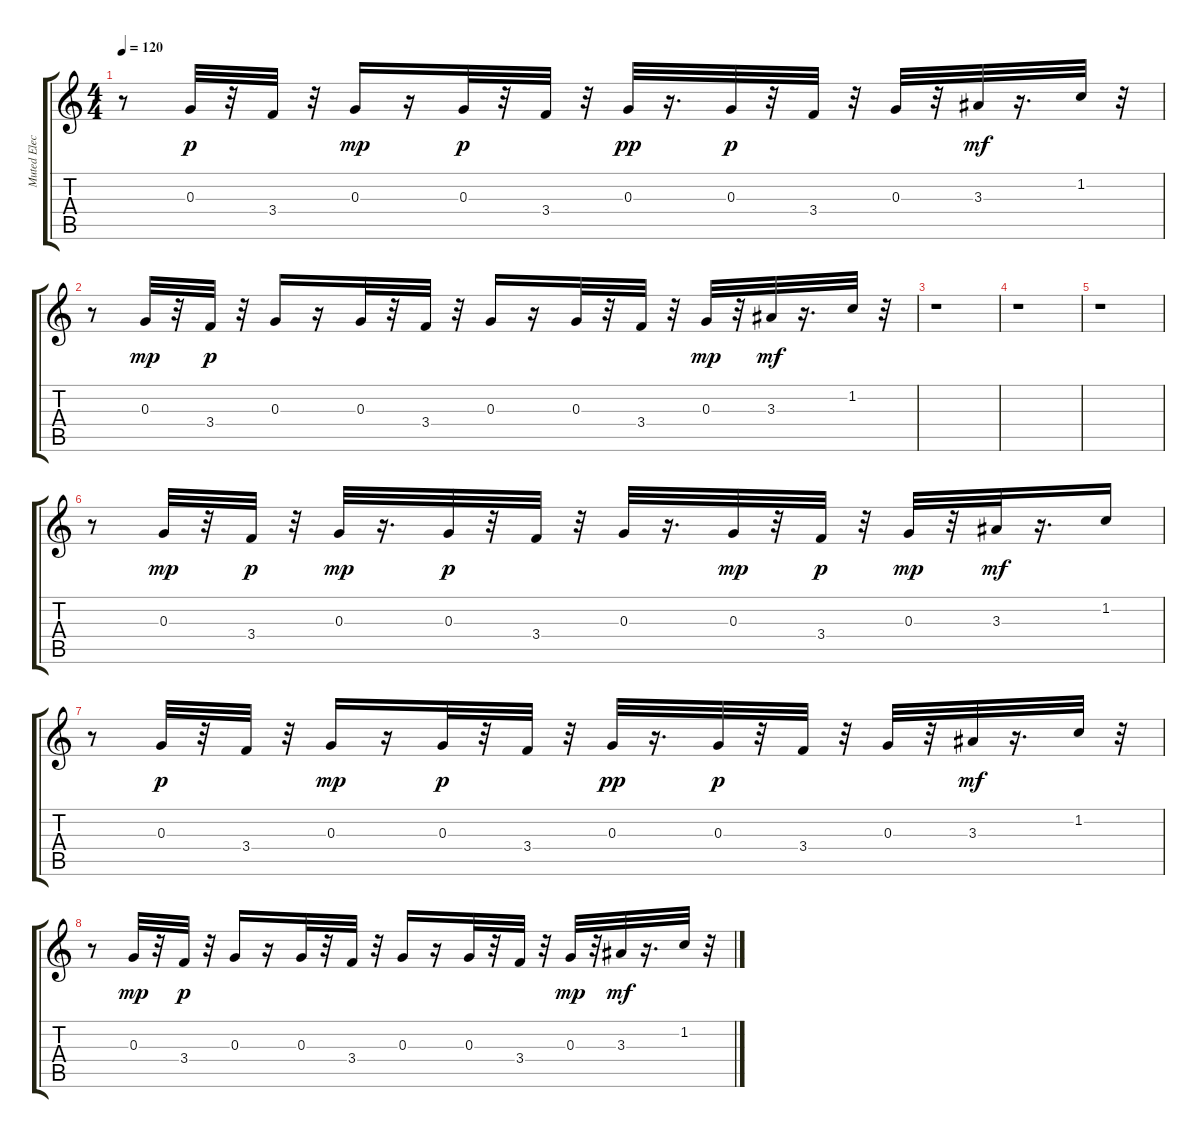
\track ("Muted Electric Guitar" "Muted Elec") {instrument electricguitarmuted}
\staff {score tabs}
\tuning (E4 B3 G3 D3 A2 E2) {hide}
\ts (4 4)
\tempo 120
\clef g2
\ks c
r.8{dy mf} 0.3.32{dy p} r.32 3.4.32 r.32 0.3.16{dy mp} r.16 0.3.32{dy p} r.32 3.4.32 r.32 0.3.32{dy pp} r.16{d} 0.3.32{dy p} r.32 3.4.32 r.32 0.3.32 r.32 3.3.32{dy mf} r.16{d} 1.2.32 r.32 |
r.8 0.3.32{dy mp} r.32 3.4.32{dy p} r.32 0.3.16 r.16 0.3.32 r.32 3.4.32 r.32 0.3.16 r.16 0.3.32 r.32 3.4.32 r.32 0.3.32{dy mp} r.32 3.3.32{dy mf} r.16{d} 1.2.32 r.32 |
r.1 |
r.1 |
r.1 |
r.8 0.3.32{dy mp} r.32 3.4.32{dy p} r.32 0.3.32{dy mp} r.16{d} 0.3.32{dy p} r.32 3.4.32 r.32 0.3.32 r.16{d} 0.3.32{dy mp} r.32 3.4.32{dy p} r.32 0.3.32{dy mp} r.32 3.3.32{dy mf} r.16{d} 1.2.16 |
r.8 0.3.32{dy p} r.32 3.4.32 r.32 0.3.16{dy mp} r.16 0.3.32{dy p} r.32 3.4.32 r.32 0.3.32{dy pp} r.16{d} 0.3.32{dy p} r.32 3.4.32 r.32 0.3.32 r.32 3.3.32{dy mf} r.16{d} 1.2.32 r.32 |
r.8 0.3.32{dy mp} r.32 3.4.32{dy p} r.32 0.3.16 r.16 0.3.32 r.32 3.4.32 r.32 0.3.16 r.16 0.3.32 r.32 3.4.32 r.32 0.3.32{dy mp} r.32 3.3.32{dy mf} r.16{d} 1.2.32 r.32
